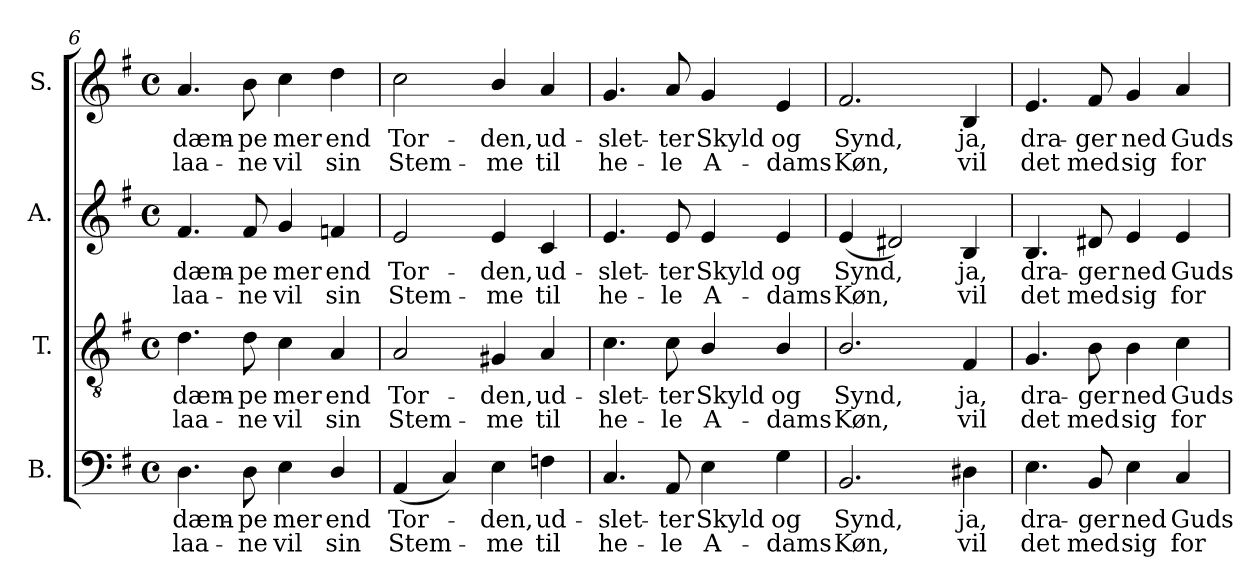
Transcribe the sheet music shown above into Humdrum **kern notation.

**kern	**text	**text	**kern	**text	**text	**kern	**text	**text	**kern	**text	**text
*part4	*part4	*part4	*part3	*part3	*part3	*part2	*part2	*part2	*part1	*part1	*part1
*staff4	*staff4	*staff4	*staff3	*staff3	*staff3	*staff2	*staff2	*staff2	*staff1	*staff1	*staff1
*I"B.	*	*	*I"T.	*	*	*I"A.	*	*	*I"S.	*	*
*I'B.	*	*	*I'T.	*	*	*I'A.	*	*	*I'S.	*	*
!!LO:LB:g=z
*clefF4	*	*	*clefGv2	*	*	*clefG2	*	*	*clefG2	*	*
*	*	*	*ITrd7c12	*	*	*	*	*	*	*	*
*k[f#]	*	*	*k[f#]	*	*	*k[f#]	*	*	*k[f#]	*	*
*G:	*	*	*G:	*	*	*G:	*	*	*G:	*	*
*M4/4	*	*	*M4/4	*	*	*M4/4	*	*	*M4/4	*	*
*met(c)	*	*	*met(c)	*	*	*met(c)	*	*	*met(c)	*	*
=6	=6	=6	=6	=6	=6	=6	=6	=6	=6	=6	=6
!	!LO:LY:b:color=#000000	!LO:LY:b:color=#000000	!	!	!	!	!	!	!	!	!
!	!	!	!	!LO:LY:b:color=#000000	!LO:LY:b:color=#000000	!	!	!	!	!	!
!	!	!	!	!	!	!	!LO:LY:b:color=#000000	!LO:LY:b:color=#000000	!	!	!
!	!	!	!	!	!	!	!	!	!	!LO:LY:b:color=#000000	!LO:LY:b:color=#000000
4.Di\	dæm-	laa-	4.Di\	dæm-	laa-	4.f#i/	dæm-	laa-	4.ai/	dæm-	laa-
!	!LO:LY:b:color=#000000	!LO:LY:b:color=#000000	!	!	!	!	!	!	!	!	!
!	!	!	!	!LO:LY:b:color=#000000	!LO:LY:b:color=#000000	!	!	!	!	!	!
!	!	!	!	!	!	!	!LO:LY:b:color=#000000	!LO:LY:b:color=#000000	!	!	!
!	!	!	!	!	!	!	!	!	!	!LO:LY:b:color=#000000	!LO:LY:b:color=#000000
8Di\	-pe	-ne	8Di\	-pe	-ne	8f#i/	-pe	-ne	8bi\	-pe	-ne
!	!LO:LY:b:color=#000000	!LO:LY:b:color=#000000	!	!	!	!	!	!	!	!	!
!	!	!	!	!LO:LY:b:color=#000000	!LO:LY:b:color=#000000	!	!	!	!	!	!
!	!	!	!	!	!	!	!LO:LY:b:color=#000000	!LO:LY:b:color=#000000	!	!	!
!	!	!	!	!	!	!	!	!	!	!LO:LY:b:color=#000000	!LO:LY:b:color=#000000
4Ei\	mer	vil	4Ci\	mer	vil	4gi/	mer	vil	4cci\	mer	vil
!	!LO:LY:b:color=#000000	!LO:LY:b:color=#000000	!	!	!	!	!	!	!	!	!
!	!	!	!	!LO:LY:b:color=#000000	!LO:LY:b:color=#000000	!	!	!	!	!	!
!	!	!	!	!	!	!	!LO:LY:b:color=#000000	!LO:LY:b:color=#000000	!	!	!
!	!	!	!	!	!	!	!	!	!	!LO:LY:b:color=#000000	!LO:LY:b:color=#000000
4Di/	end	sin	4AAi/	end	sin	4fni/	end	sin	4ddi\	end	sin
=7	=7	=7	=7	=7	=7	=7	=7	=7	=7	=7	=7
!	!LO:LY:b:color=#000000	!LO:LY:b:color=#000000	!	!	!	!	!	!	!	!	!
!	!	!	!	!LO:LY:b:color=#000000	!LO:LY:b:color=#000000	!	!	!	!	!	!
!	!	!	!	!	!	!	!LO:LY:b:color=#000000	!LO:LY:b:color=#000000	!	!	!
!	!	!	!	!	!	!	!	!	!	!LO:LY:b:color=#000000	!LO:LY:b:color=#000000
(4AAi/	Tor-	Stem-	2AAi/	Tor-	Stem-	2ei/	Tor-	Stem-	2cci\	Tor-	Stem-
4Ci/)	.	.	.	.	.	.	.	.	.	.	.
!	!LO:LY:b:color=#000000	!LO:LY:b:color=#000000	!	!	!	!	!	!	!	!	!
!	!	!	!	!LO:LY:b:color=#000000	!LO:LY:b:color=#000000	!	!	!	!	!	!
!	!	!	!	!	!	!	!LO:LY:b:color=#000000	!LO:LY:b:color=#000000	!	!	!
!	!	!	!	!	!	!	!	!	!	!LO:LY:b:color=#000000	!LO:LY:b:color=#000000
4Ei\	-den,	-me	4GG#Xi/	-den,	-me	4ei/	-den,	-me	4bi/	-den,	-me
!	!LO:LY:b:color=#000000	!LO:LY:b:color=#000000	!	!	!	!	!	!	!	!	!
!	!	!	!	!LO:LY:b:color=#000000	!LO:LY:b:color=#000000	!	!	!	!	!	!
!	!	!	!	!	!	!	!LO:LY:b:color=#000000	!LO:LY:b:color=#000000	!	!	!
!	!	!	!	!	!	!	!	!	!	!LO:LY:b:color=#000000	!LO:LY:b:color=#000000
4Fni\	ud-	til	4AAi/	ud-	til	4ci/	ud-	til	4ai/	ud-	til
=8	=8	=8	=8	=8	=8	=8	=8	=8	=8	=8	=8
!	!LO:LY:b:color=#000000	!LO:LY:b:color=#000000	!	!	!	!	!	!	!	!	!
!	!	!	!	!LO:LY:b:color=#000000	!LO:LY:b:color=#000000	!	!	!	!	!	!
!	!	!	!	!	!	!	!LO:LY:b:color=#000000	!LO:LY:b:color=#000000	!	!	!
!	!	!	!	!	!	!	!	!	!	!LO:LY:b:color=#000000	!LO:LY:b:color=#000000
4.Ci/	-slet-	he-	4.Ci\	-slet-	he-	4.ei/	-slet-	he-	4.gi/	-slet-	he-
!	!LO:LY:b:color=#000000	!LO:LY:b:color=#000000	!	!	!	!	!	!	!	!	!
!	!	!	!	!LO:LY:b:color=#000000	!LO:LY:b:color=#000000	!	!	!	!	!	!
!	!	!	!	!	!	!	!LO:LY:b:color=#000000	!LO:LY:b:color=#000000	!	!	!
!	!	!	!	!	!	!	!	!	!	!LO:LY:b:color=#000000	!LO:LY:b:color=#000000
8AAi/	-ter	-le	8Ci\	-ter	-le	8ei/	-ter	-le	8ai/	-ter	-le
!	!LO:LY:b:color=#000000	!LO:LY:b:color=#000000	!	!	!	!	!	!	!	!	!
!	!	!	!	!LO:LY:b:color=#000000	!LO:LY:b:color=#000000	!	!	!	!	!	!
!	!	!	!	!	!	!	!LO:LY:b:color=#000000	!LO:LY:b:color=#000000	!	!	!
!	!	!	!	!	!	!	!	!	!	!LO:LY:b:color=#000000	!LO:LY:b:color=#000000
4Ei\	Skyld	A-	4BBi/	Skyld	A-	4ei/	Skyld	A-	4gi/	Skyld	A-
!	!LO:LY:b:color=#000000	!LO:LY:b:color=#000000	!	!	!	!	!	!	!	!	!
!	!	!	!	!LO:LY:b:color=#000000	!LO:LY:b:color=#000000	!	!	!	!	!	!
!	!	!	!	!	!	!	!LO:LY:b:color=#000000	!LO:LY:b:color=#000000	!	!	!
!	!	!	!	!	!	!	!	!	!	!LO:LY:b:color=#000000	!LO:LY:b:color=#000000
4Gi\	og	-dams	4BBi/	og	-dams	4ei/	og	-dams	4ei/	og	-dams
=9	=9	=9	=9	=9	=9	=9	=9	=9	=9	=9	=9
!	!LO:LY:b:color=#000000	!LO:LY:b:color=#000000	!	!	!	!	!	!	!	!	!
!	!	!	!	!LO:LY:b:color=#000000	!LO:LY:b:color=#000000	!	!	!	!	!	!
!	!	!	!	!	!	!	!LO:LY:b:color=#000000	!LO:LY:b:color=#000000	!	!	!
!	!	!	!	!	!	!	!	!	!	!LO:LY:b:color=#000000	!LO:LY:b:color=#000000
2.BBi/	Synd,	Køn,	2.BBi/	Synd,	Køn,	(4ei/	Synd,	Køn,	2.f#i/	Synd,	Køn,
.	.	.	.	.	.	2d#Xi/)	.	.	.	.	.
!	!LO:LY:b:color=#000000	!LO:LY:b:color=#000000	!	!	!	!	!	!	!	!	!
!	!	!	!	!LO:LY:b:color=#000000	!LO:LY:b:color=#000000	!	!	!	!	!	!
!	!	!	!	!	!	!	!LO:LY:b:color=#000000	!LO:LY:b:color=#000000	!	!	!
!	!	!	!	!	!	!	!	!	!	!LO:LY:b:color=#000000	!LO:LY:b:color=#000000
4D#Xi\	ja,	vil	4FF#i/	ja,	vil	4Bi/	ja,	vil	4Bi/	ja,	vil
=10	=10	=10	=10	=10	=10	=10	=10	=10	=10	=10	=10
!	!LO:LY:b:color=#000000	!LO:LY:b:color=#000000	!	!	!	!	!	!	!	!	!
!	!	!	!	!LO:LY:b:color=#000000	!LO:LY:b:color=#000000	!	!	!	!	!	!
!	!	!	!	!	!	!	!LO:LY:b:color=#000000	!LO:LY:b:color=#000000	!	!	!
!	!	!	!	!	!	!	!	!	!	!LO:LY:b:color=#000000	!LO:LY:b:color=#000000
4.Ei\	dra-	det	4.GGi/	dra-	det	4.Bi/	dra-	det	4.ei/	dra-	det
!	!LO:LY:b:color=#000000	!LO:LY:b:color=#000000	!	!	!	!	!	!	!	!	!
!	!	!	!	!LO:LY:b:color=#000000	!LO:LY:b:color=#000000	!	!	!	!	!	!
!	!	!	!	!	!	!	!LO:LY:b:color=#000000	!LO:LY:b:color=#000000	!	!	!
!	!	!	!	!	!	!	!	!	!	!LO:LY:b:color=#000000	!LO:LY:b:color=#000000
8BBi/	-ger	med	8BBi\	-ger	med	8d#Xi/	-ger	med	8f#i/	-ger	med
!	!LO:LY:b:color=#000000	!LO:LY:b:color=#000000	!	!	!	!	!	!	!	!	!
!	!	!	!	!LO:LY:b:color=#000000	!LO:LY:b:color=#000000	!	!	!	!	!	!
!	!	!	!	!	!	!	!LO:LY:b:color=#000000	!LO:LY:b:color=#000000	!	!	!
!	!	!	!	!	!	!	!	!	!	!LO:LY:b:color=#000000	!LO:LY:b:color=#000000
4Ei\	ned	sig	4BBi\	ned	sig	4ei/	ned	sig	4gi/	ned	sig
!	!LO:LY:b:color=#000000	!LO:LY:b:color=#000000	!	!	!	!	!	!	!	!	!
!	!	!	!	!LO:LY:b:color=#000000	!LO:LY:b:color=#000000	!	!	!	!	!	!
!	!	!	!	!	!	!	!LO:LY:b:color=#000000	!LO:LY:b:color=#000000	!	!	!
!	!	!	!	!	!	!	!	!	!	!LO:LY:b:color=#000000	!LO:LY:b:color=#000000
4Ci/	Guds	for-	4Ci\	Guds	for-	4ei/	Guds	for-	4ai/	Guds	for-
=	=	=	=	=	=	=	=	=	=	=	=
*-	*-	*-	*-	*-	*-	*-	*-	*-	*-	*-	*-
